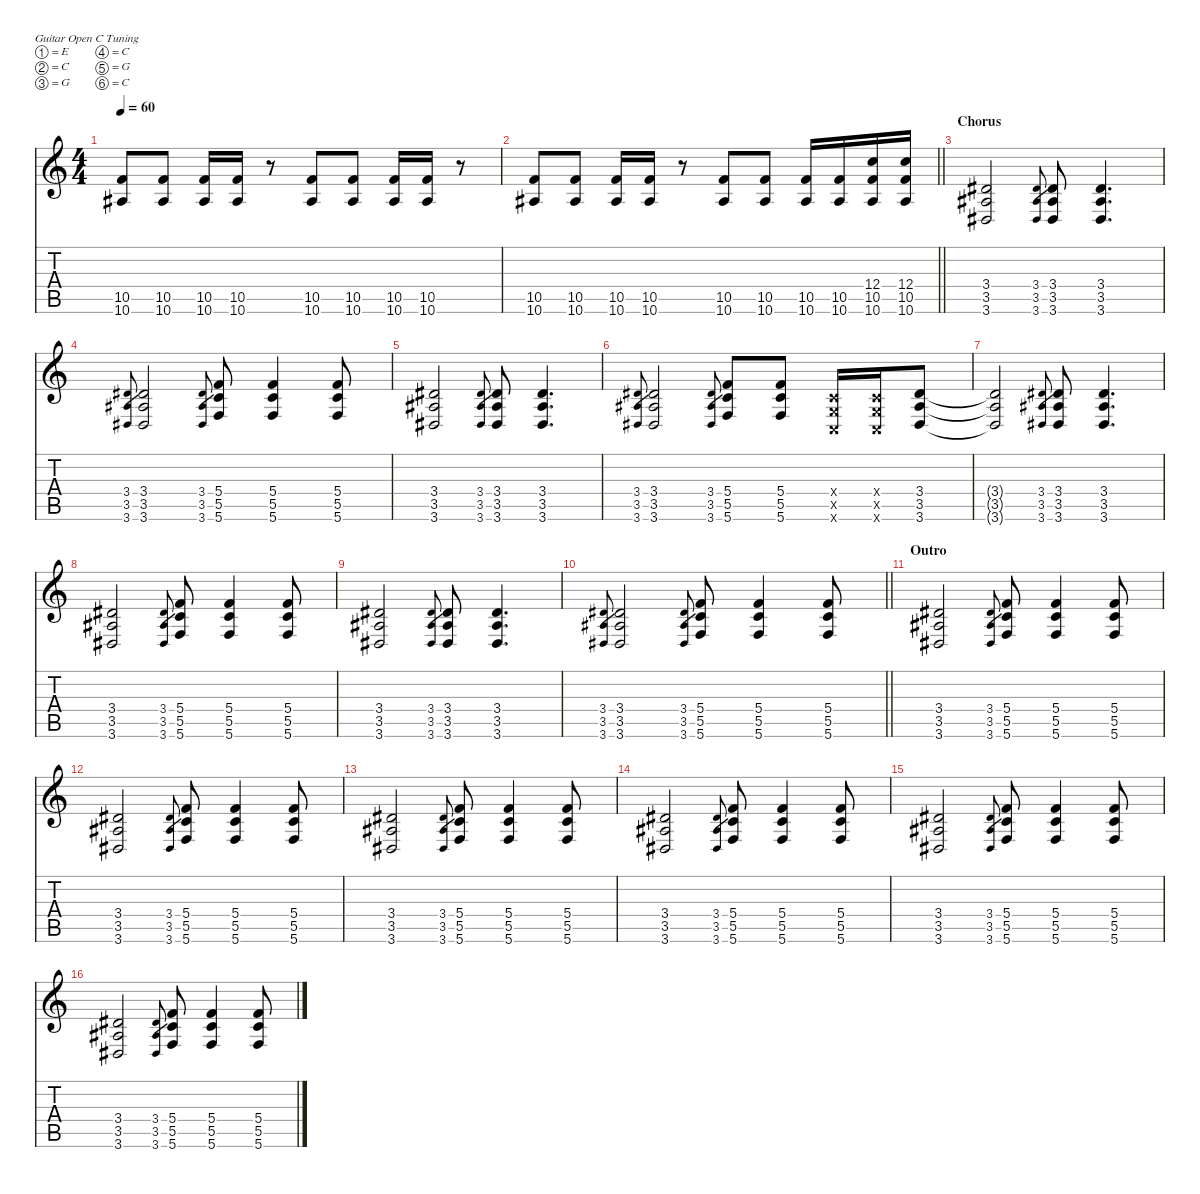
\defaultSystemsLayout 4
\hideDynamics
\bracketExtendMode nobrackets
\singleTrackTrackNamePolicy hidden
\multiTrackTrackNamePolicy hidden
\firstSystemTrackNameMode fullname
\firstSystemTrackNameOrientation horizontal
\otherSystemsTrackNameOrientation horizontal
\track ("Townsend Rhythm" "dist.guit.") {instrument distortionguitar}
\staff {score tabs}
\tuning (E4 C4 G3 C3 G2 C2)
\ts (4 4)
\tempo 60
\clef g2
\ks c
(10.5 10.6{acc #}).8{dy f beam Up} (10.5 10.6{acc #}).8{beam Up} (10.5 10.6{acc #}).16{beam Up} (10.5 10.6{acc #}).16{beam Up} r.8{beam Up} (10.5 10.6{acc #}).8{beam Up} (10.5 10.6{acc #}).8{beam Up} (10.5 10.6{acc #}).16{beam Up} (10.5 10.6{acc #}).16{beam Up} r.8{beam Up} |
\barLineRight lightlight
(10.5 10.6{acc #}).8{beam Up} (10.5 10.6{acc #}).8{beam Up} (10.5 10.6{acc #}).16{beam Up} (10.5 10.6{acc #}).16{beam Up} r.8{beam Up} (10.5 10.6{acc #}).8{beam Up} (10.5 10.6{acc #}).8{beam Up} (10.5 10.6{acc #}).16{beam Up} (10.5 10.6{acc #}).16{beam Up} (12.4 10.5 10.6{acc #}).16{beam Up} (12.4 10.5 10.6{acc #}).16{beam Up} |
\section ("" "Chorus")
(3.4{acc #} 3.5{acc #} 3.6{acc #}).2{beam Up} (3.4{acc #} 3.5{acc #} 3.6{acc #}).8{gr dy mf beam Up} (3.4{acc #} 3.5{acc #} 3.6{acc #}).8{dy f beam Up} (3.4{acc #} 3.5{acc #} 3.6{acc #}).4{d beam Up} |
(3.4{acc #} 3.5{acc #} 3.6{acc #}).8{gr dy mf beam Up} (3.4{acc #} 3.5{acc #} 3.6{acc #}).2{dy f beam Up} (3.4{acc #} 3.5{acc #} 3.6{acc #}).8{gr dy mf beam Up} (5.4 5.5 5.6).8{dy f beam Up} (5.4 5.5 5.6).4{beam Up} (5.4 5.5 5.6).8{beam Up} |
(3.4{acc #} 3.5{acc #} 3.6{acc #}).2{beam Up} (3.4{acc #} 3.5{acc #} 3.6{acc #}).8{gr dy mf beam Up} (3.4{acc #} 3.5{acc #} 3.6{acc #}).8{dy f beam Up} (3.4{acc #} 3.5{acc #} 3.6{acc #}).4{d beam Up} |
(3.4{acc #} 3.5{acc #} 3.6{acc #}).8{gr dy mf beam Up} (3.4{acc #} 3.5{acc #} 3.6{acc #}).2{dy f beam Up} (3.4{acc #} 3.5{acc #} 3.6{acc #}).8{gr dy mf beam Up} (5.4 5.5 5.6).8{dy f beam Up} (5.4 5.5 5.6).8{beam Up} (0.4{x} 0.5{x} 0.6{x}).16{beam Up} (0.4{x} 0.5{x} 0.6{x}).16{beam Up} (3.4{acc #} 3.5{acc #} 3.6{acc #}).8{beam Up} |
(3.4{t acc #} 3.5{t acc #} 3.6{t acc #}).2{beam Up} (3.4{acc #} 3.5{acc #} 3.6{acc #}).8{gr dy mf beam Up} (3.4{acc #} 3.5{acc #} 3.6{acc #}).8{dy f beam Up} (3.4{acc #} 3.5{acc #} 3.6{acc #}).4{d beam Up} |
(3.4{acc #} 3.5{acc #} 3.6{acc #}).2{beam Up} (3.4{acc #} 3.5{acc #} 3.6{acc #}).8{gr dy mf beam Up} (5.4 5.5 5.6).8{dy f beam Up} (5.4 5.5 5.6).4{beam Up} (5.4 5.5 5.6).8{beam Up} |
(3.4{acc #} 3.5{acc #} 3.6{acc #}).2{beam Up} (3.4{acc #} 3.5{acc #} 3.6{acc #}).8{gr dy mf beam Up} (3.4{acc #} 3.5{acc #} 3.6{acc #}).8{dy f beam Up} (3.4{acc #} 3.5{acc #} 3.6{acc #}).4{d beam Up} |
\barLineRight lightlight
(3.4{acc #} 3.5{acc #} 3.6{acc #}).8{gr dy mf beam Up} (3.4{acc #} 3.5{acc #} 3.6{acc #}).2{dy f beam Up} (3.4{acc #} 3.5{acc #} 3.6{acc #}).8{gr dy mf beam Up} (5.4 5.5 5.6).8{dy f beam Up} (5.4 5.5 5.6).4{beam Up} (5.4 5.5 5.6).8{beam Up} |
\section ("" "Outro")
(3.4{acc #} 3.5{acc #} 3.6{acc #}).2{beam Up} (3.4{acc #} 3.5{acc #} 3.6{acc #}).8{gr dy mf beam Up} (5.4 5.5 5.6).8{dy f beam Up} (5.4 5.5 5.6).4{beam Up} (5.4 5.5 5.6).8{beam Up} |
(3.4{acc #} 3.5{acc #} 3.6{acc #}).2{beam Up} (3.4{acc #} 3.5{acc #} 3.6{acc #}).8{gr dy mf beam Up} (5.4 5.5 5.6).8{dy f beam Up} (5.4 5.5 5.6).4{beam Up} (5.4 5.5 5.6).8{beam Up} |
(3.4{acc #} 3.5{acc #} 3.6{acc #}).2{beam Up} (3.4{acc #} 3.5{acc #} 3.6{acc #}).8{gr dy mf beam Up} (5.4 5.5 5.6).8{dy f beam Up} (5.4 5.5 5.6).4{beam Up} (5.4 5.5 5.6).8{beam Up} |
(3.4{acc #} 3.5{acc #} 3.6{acc #}).2{beam Up} (3.4{acc #} 3.5{acc #} 3.6{acc #}).8{gr dy mf beam Up} (5.4 5.5 5.6).8{dy f beam Up} (5.4 5.5 5.6).4{beam Up} (5.4 5.5 5.6).8{beam Up} |
(3.4{acc #} 3.5{acc #} 3.6{acc #}).2{beam Up} (3.4{acc #} 3.5{acc #} 3.6{acc #}).8{gr dy mf beam Up} (5.4 5.5 5.6).8{dy f beam Up} (5.4 5.5 5.6).4{beam Up} (5.4 5.5 5.6).8{beam Up} |
(3.4{acc #} 3.5{acc #} 3.6{acc #}).2{beam Up} (3.4{acc #} 3.5{acc #} 3.6{acc #}).8{gr dy mf beam Up} (5.4 5.5 5.6).8{dy f beam Up} (5.4 5.5 5.6).4{beam Up} (5.4 5.5 5.6).8{beam Up}
